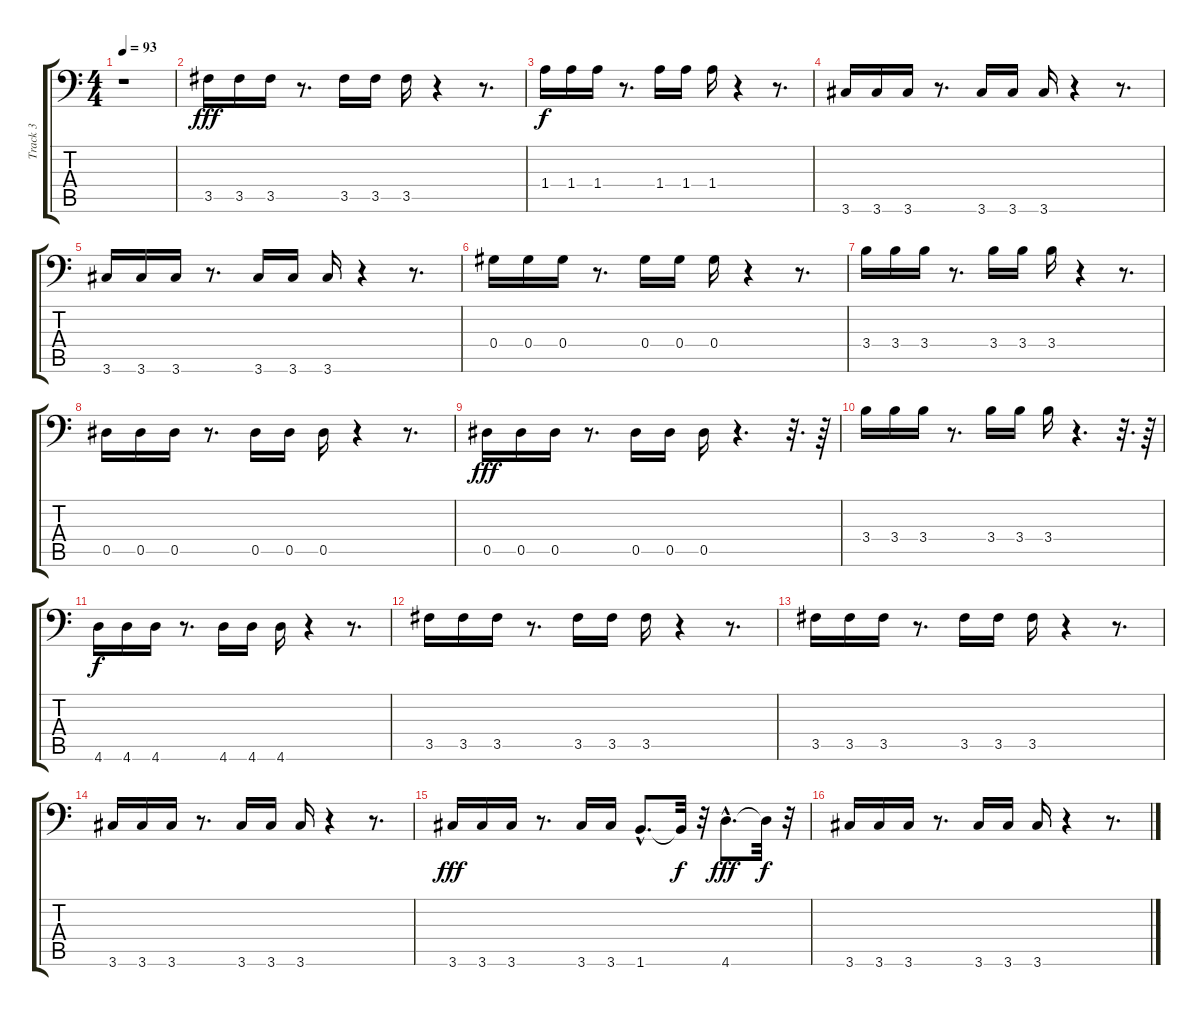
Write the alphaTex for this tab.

\track ("Track 3" "Track 3") {instrument electricbasspick}
\staff {score tabs}
\tuning (Bb3 F3 Db3 Ab2 Eb2 Bb1) {hide}
\ts (4 4)
\tempo 93
\clef f4
\ks c
r.1{dy fff instrument electricbasspick} |
3.5.16 3.5.16 3.5.16 r.8{d} 3.5.16 3.5.16 3.5.16 r.4 r.8{d} |
1.4.16{dy f} 1.4.16 1.4.16 r.8{d} 1.4.16 1.4.16 1.4.16 r.4 r.8{d} |
3.6.16 3.6.16 3.6.16 r.8{d} 3.6.16 3.6.16 3.6.16 r.4 r.8{d} |
3.6.16 3.6.16 3.6.16 r.8{d} 3.6.16 3.6.16 3.6.16 r.4 r.8{d} |
0.4.16 0.4.16 0.4.16 r.8{d} 0.4.16 0.4.16 0.4.16 r.4 r.8{d} |
3.4.16 3.4.16 3.4.16 r.8{d} 3.4.16 3.4.16 3.4.16 r.4 r.8{d} |
0.5.16 0.5.16 0.5.16 r.8{d} 0.5.16 0.5.16 0.5.16 r.4 r.8{d} |
0.5.16{dy fff} 0.5.16 0.5.16 r.8{d} 0.5.16 0.5.16 0.5.16 r.4{d} r.32{d} r.64 |
3.4.16 3.4.16 3.4.16 r.8{d} 3.4.16 3.4.16 3.4.16 r.4{d} r.32{d} r.64 |
4.6.16{dy f} 4.6.16 4.6.16 r.8{d} 4.6.16 4.6.16 4.6.16 r.4 r.8{d} |
3.5.16 3.5.16 3.5.16 r.8{d} 3.5.16 3.5.16 3.5.16 r.4 r.8{d} |
3.5.16 3.5.16 3.5.16 r.8{d} 3.5.16 3.5.16 3.5.16 r.4 r.8{d} |
3.6.16 3.6.16 3.6.16 r.8{d} 3.6.16 3.6.16 3.6.16 r.4 r.8{d} |
3.6.16{dy fff} 3.6.16 3.6.16 r.8{d} 3.6.16 3.6.16 1.6{hac}.8{d} 1.6{t}.32{dy f} r.32 4.6{hac}.8{d dy fff} 4.6{t}.32{dy f} r.32 |
3.6.16 3.6.16 3.6.16 r.8{d} 3.6.16 3.6.16 3.6.16 r.4 r.8{d}
